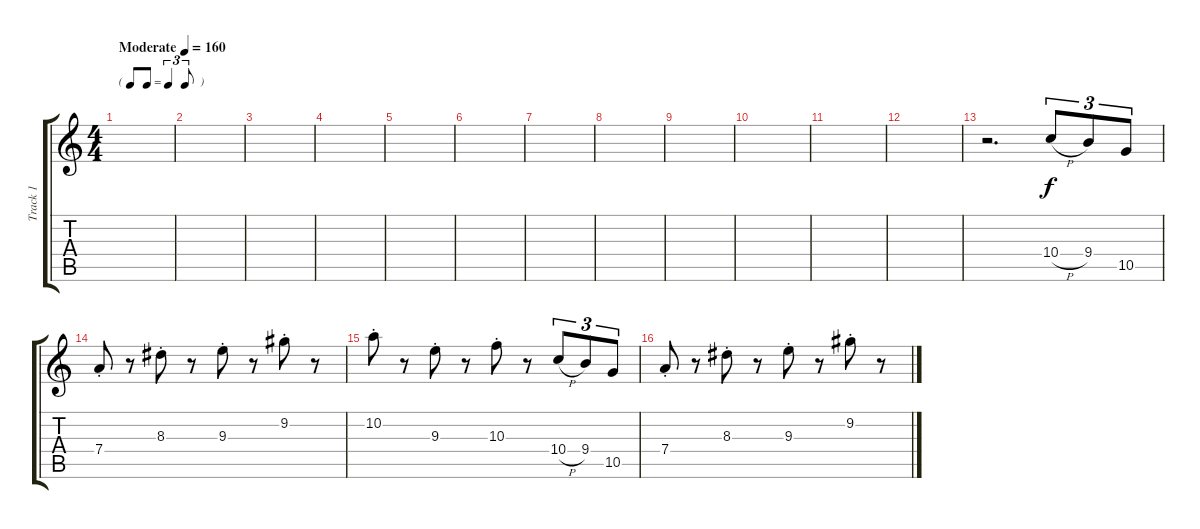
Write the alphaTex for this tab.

\track ("Track 1" "Track 1") {instrument overdrivenguitar}
\staff {score tabs}
\tuning (E4 B3 G3 D3 A2 D2) {hide}
\ts (4 4)
\tf triplet8th
\tempo (160 "Moderate")
\clef g2
\ks c
|
|
|
|
|
|
|
|
|
|
|
|
r.2{d} 10.4{h}.8{tu (3 2)} 9.4.8{tu (3 2)} 10.5.8{tu (3 2)} |
7.4{st}.8 r.8 8.3{st}.8 r.8 9.3{st}.8 r.8 9.2{st}.8 r.8 |
10.2{st}.8 r.8 9.3{st}.8 r.8 10.3{st}.8 r.8 10.4{h}.8{tu (3 2)} 9.4.8{tu (3 2)} 10.5.8{tu (3 2)} |
7.4{st}.8 r.8 8.3{st}.8 r.8 9.3{st}.8 r.8 9.2{st}.8 r.8
